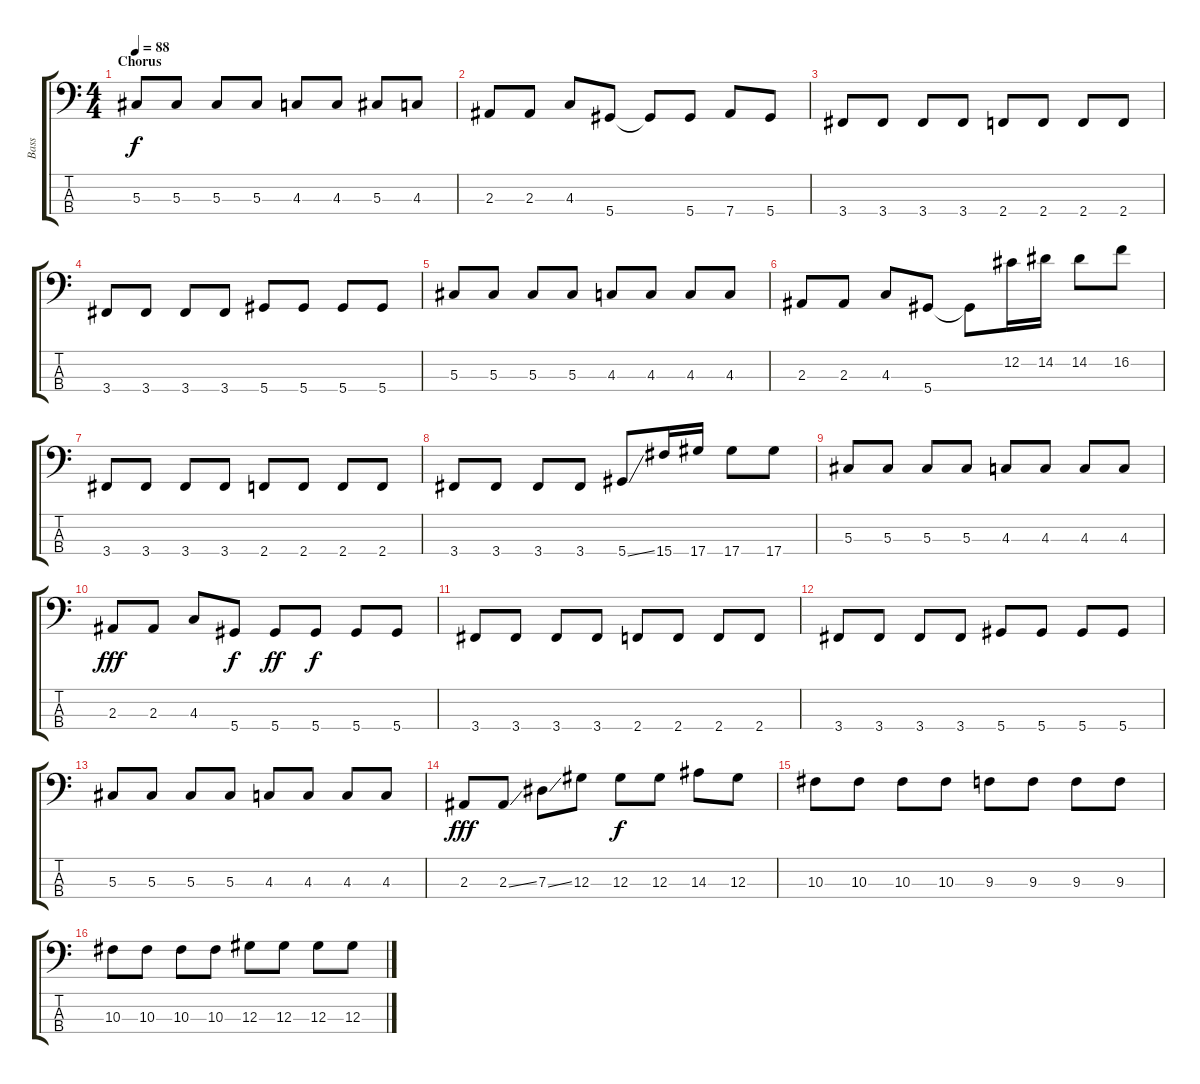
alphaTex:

\track ("Bass" "Bass") {instrument electricbassfinger}
\staff {score tabs}
\tuning (Gb2 Db2 Ab1 Eb1) {hide}
\ts (4 4)
\section ("" "Chorus")
\tempo 88
\clef f4
\ks c
5.3.8{dy f} 5.3.8 5.3.8 5.3.8 4.3.8 4.3.8 5.3.8 4.3.8 |
2.3.8 2.3.8 4.3.8 5.4.8 5.4{t}.8 5.4.8 7.4.8 5.4.8 |
3.4.8 3.4.8 3.4.8 3.4.8 2.4.8 2.4.8 2.4.8 2.4.8 |
3.4.8 3.4.8 3.4.8 3.4.8 5.4.8 5.4.8 5.4.8 5.4.8 |
5.3.8 5.3.8 5.3.8 5.3.8 4.3.8 4.3.8 4.3.8 4.3.8 |
2.3.8 2.3.8 4.3.8 5.4.8 5.4{t}.8 12.2.16 14.2.16 14.2.8 16.2.8 |
3.4.8 3.4.8 3.4.8 3.4.8 2.4.8 2.4.8 2.4.8 2.4.8 |
3.4.8 3.4.8 3.4.8 3.4.8 5.4{ss}.8 15.4.16 17.4.16 17.4.8 17.4.8 |
5.3.8 5.3.8 5.3.8 5.3.8 4.3.8 4.3.8 4.3.8 4.3.8 |
2.3.8{dy fff} 2.3.8 4.3.8 5.4.8{dy f} 5.4.8{dy ff} 5.4.8{dy f} 5.4.8 5.4.8 |
3.4.8 3.4.8 3.4.8 3.4.8 2.4.8 2.4.8 2.4.8 2.4.8 |
3.4.8 3.4.8 3.4.8 3.4.8 5.4.8 5.4.8 5.4.8 5.4.8 |
5.3.8 5.3.8 5.3.8 5.3.8 4.3.8 4.3.8 4.3.8 4.3.8 |
2.3.8{dy fff} 2.3{ss}.8 7.3{ss}.8 12.3.8 12.3.8{dy f} 12.3.8 14.3.8 12.3.8 |
10.3.8 10.3.8 10.3.8 10.3.8 9.3.8 9.3.8 9.3.8 9.3.8 |
10.3.8 10.3.8 10.3.8 10.3.8 12.3.8 12.3.8 12.3.8 12.3.8
